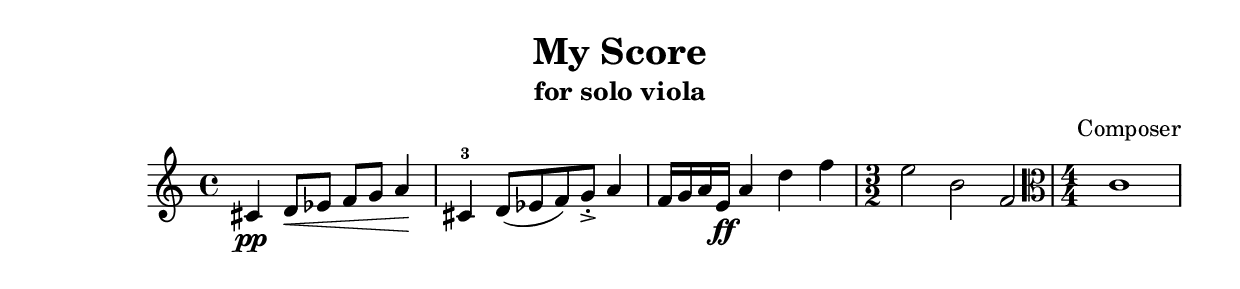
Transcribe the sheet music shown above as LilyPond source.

\version "2.20.0"

% this is my first score

% use s/f instead if is/es for sharp/flat
\language "english"

\header {
  title = "My Score"
  composer = "Composer"
  subtitle = "for solo viola"
}


\relative c'
{
  % crecsendo spanner "\<" (goes to next dynamic or termination "\!" )
  cs4\pp d8\< ef f g a4 \!
  % force bars with "[ ]"
  % stacatto "-."
  % accent "->"
  % add a fingering "-3"
  cs,4-3 d8([ ef f) g-.->] a4
  % add dynamic
  f16 g a e\ff a4 d f
  \time 3/2
  e2 b f
  \clef alto
  \numericTimeSignature \time 4/4
  c1
 }